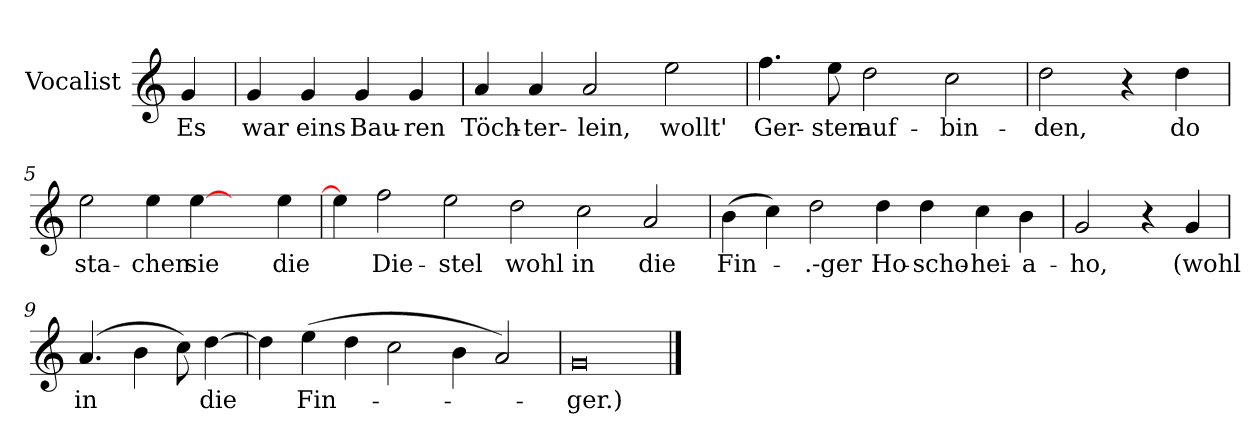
**kern	**text
*part1	*part1
*staff1	*staff1
*I"Vocalist	*
*k[]	*
=	=
4g	Es
=1	=1
4g	war
4g	eins
4g	Bau-
4g	-ren
=2	=2
4a	Töch-
4a	-ter-
2a	-lein,
2ee	wollt'
=3	=3
4.ff	Ger-
8ee	-sten
2dd	auf-
2cc	-bin-
=4	=4
2dd	-den,
4r	.
4dd	do
=5	=5
2ee	sta-
4ee	-chen
[4ee	sie
4ryy	.
4ee	die
=6	=6
4ee]	.
2ff	Die-
2ee	-stel
2dd	wohl
2cc	in
2a	die
=7	=7
(4b	Fin-
4cc)	.
2dd	.-ger
4dd	Ho-
4dd	-scho-
4cc	-hei-
4b	-a-
=8	=8
2g	-ho,
4r	.
4g	(wohl
=9	=9
(4.a	in
4b	.
8cc)	.
[4dd	die
=10	=10
4dd]	.
(4ee	Fin-
4dd	.
2cc	.
4b	.
2a)	.
=11	=11
!LO:N:vis=0	!
1g	-ger.)
==	==
*-	*-
